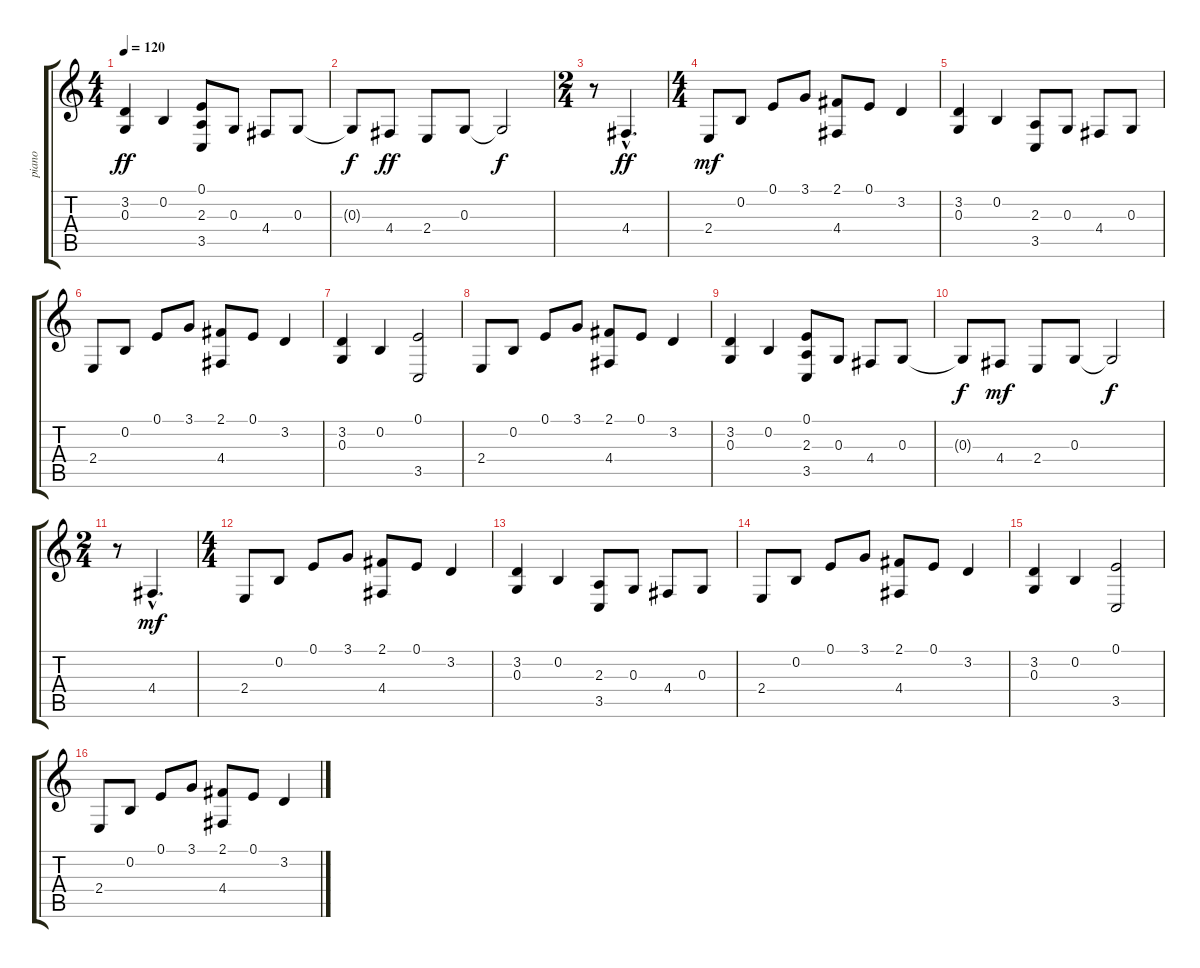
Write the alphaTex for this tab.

\track ("piano" "piano") {instrument acousticgrandpiano}
\staff {score tabs}
\tuning (E4 B3 G3 D3 A2 E2) {hide}
\ts (4 4)
\tempo 120
\clef g2
\ks c
(3.2 0.3).4{dy ff} 0.2.4 (0.1 2.3 3.5).8 0.3.8 4.4.8 0.3.8 |
0.3{t}.8{dy f} 4.4.8{dy ff} 2.4.8 0.3.8 0.3{t}.2{dy f} |
\ts (2 4)
r.8 4.4{hac}.4{d dy ff} |
\ts (4 4)
2.4.8{dy mf} 0.2.8 0.1.8 3.1.8 (2.1 4.4).8 0.1.8 3.2.4 |
(3.2 0.3).4 0.2.4 (2.3 3.5).8 0.3.8 4.4.8 0.3.8 |
2.4.8 0.2.8 0.1.8 3.1.8 (2.1 4.4).8 0.1.8 3.2.4 |
(3.2 0.3).4 0.2.4 (0.1 3.5).2 |
2.4.8 0.2.8 0.1.8 3.1.8 (2.1 4.4).8 0.1.8 3.2.4 |
(3.2 0.3).4 0.2.4 (0.1 2.3 3.5).8 0.3.8 4.4.8 0.3.8 |
0.3{t}.8{dy f} 4.4.8{dy mf} 2.4.8 0.3.8 0.3{t}.2{dy f} |
\ts (2 4)
r.8 4.4{hac}.4{d dy mf} |
\ts (4 4)
2.4.8 0.2.8 0.1.8 3.1.8 (2.1 4.4).8 0.1.8 3.2.4 |
(3.2 0.3).4 0.2.4 (2.3 3.5).8 0.3.8 4.4.8 0.3.8 |
2.4.8 0.2.8 0.1.8 3.1.8 (2.1 4.4).8 0.1.8 3.2.4 |
(3.2 0.3).4 0.2.4 (0.1 3.5).2 |
2.4.8 0.2.8 0.1.8 3.1.8 (2.1 4.4).8 0.1.8 3.2.4
